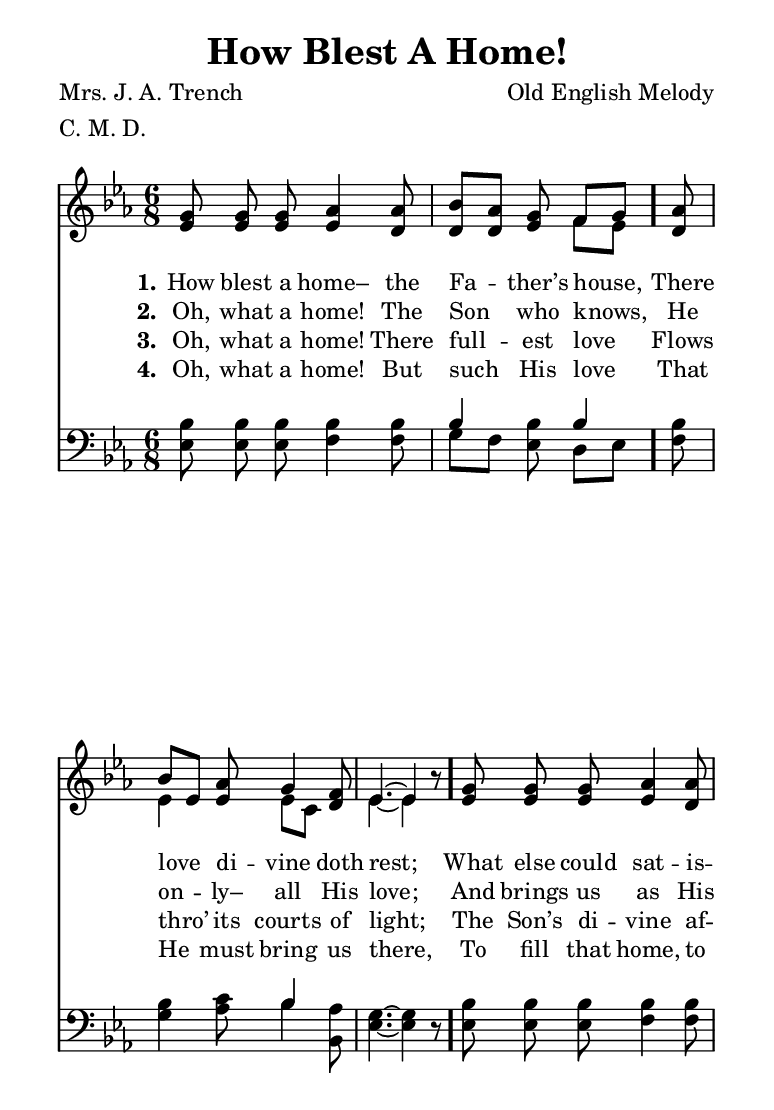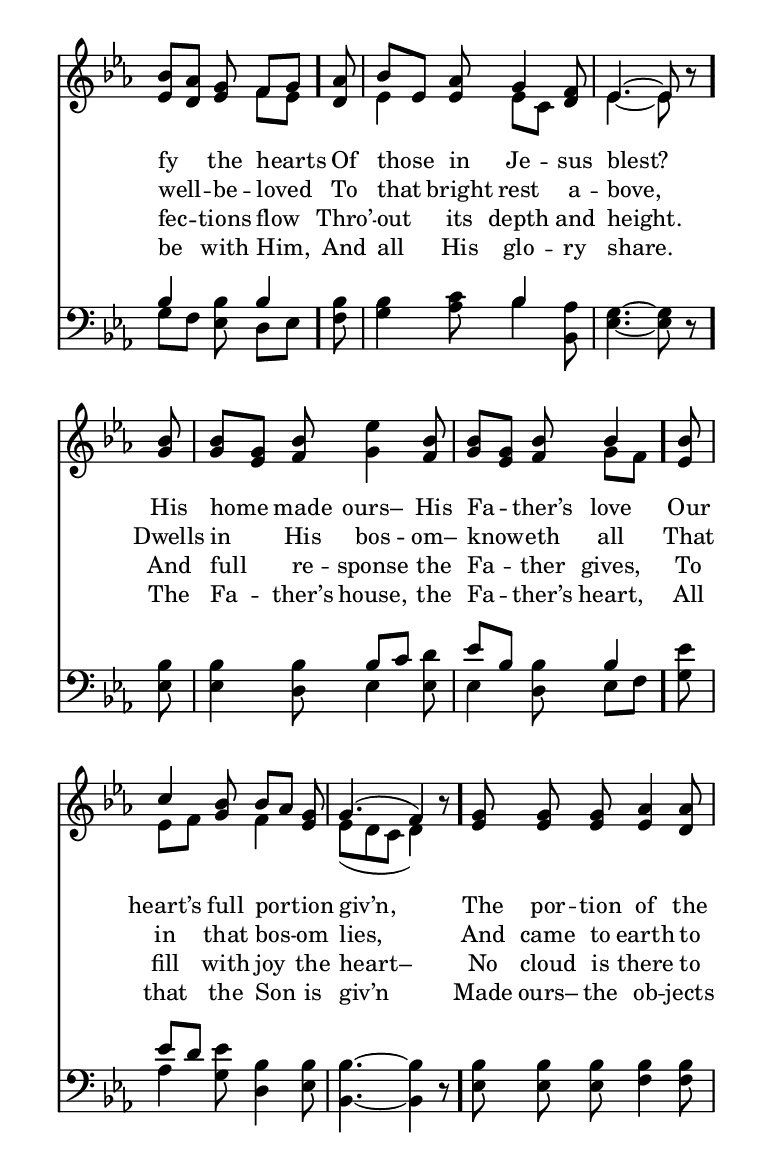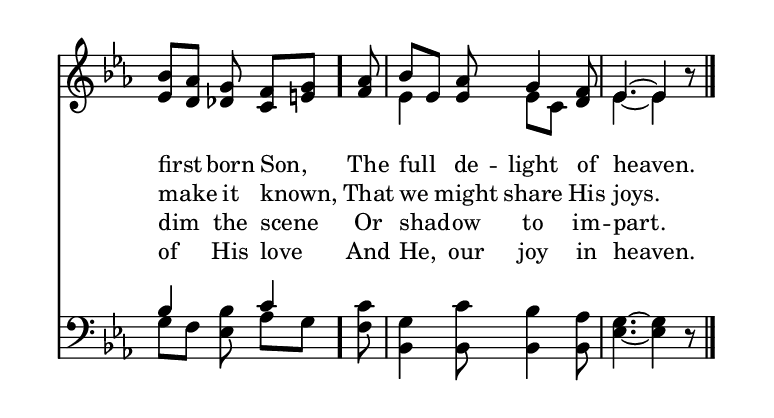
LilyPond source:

\include "common/global.ily"
\paper {
  \include "common/paper.ily"
}

\header{
  hymnnumber = "202"
  title = "How Blest A Home!"
  tunename = "Prospect"
  meter = "C. M. D."
  poet = "Mrs. J. A. Trench"
  composer = "Old English Melody"
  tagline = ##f
}

global = {
  \include "common/overrides.ily"
  \override Staff.TimeSignature.style = #'numbered
  \time 6/8
  \override Score.MetronomeMark.transparent = ##t % hide all fermata changes too
  \tempo 8=120
  \key ees \major
  \autoBeamOff
}

notesSoprano = {
\global
\relative c'' {

  g8 g g aes4 aes8 | bes8[ aes] g f[ g]
  aes8 | bes[ ees,] aes g4 f8 | ees4. ~ ees4 r8 \eogbreak
  g8 g g aes4 aes8 | bes8[ aes] g f[ g]
  aes8 | bes[ ees,] aes g4 f8 | ees4. ~ ees8 r8 \eogbreak
  bes'8 | bes[ g] bes ees4 bes8 | bes8[ g] bes bes4
  bes8 | c4 bes8 bes[ aes] g | g4.( f4) r8 \eogbreak
  g8 g g aes4 aes8 | bes8[ aes] g f[ g]
  aes8 | bes[ ees,] aes g4 f8 | ees4. ~ ees4 r8

  \bar "|."

}
}

notesAlto = {
\global
\relative e' {

  ees8 ees ees ees4 d8 | d8[ d] ees f[ ees]
  d8 | ees4 ees8 ees8[ c] d | ees4. ~ ees4 r8
  ees8 ees ees ees4 d8 | ees8[ d] ees f[ ees]
  d8 | ees4 ees8 ees8[ c] d | ees4. ~ ees8 r8
  g8 | g[ ees] f g4 f8 | g8[ ees] f g[ f]
  ees8 | ees[ f] g f4 ees8 | ees8([ d c] d4) r8
  ees8 ees ees ees4 d8 | ees8[ d] des c[ e]
  f8 | ees4 ees8 ees8[ c] d | ees4. ~ ees4 r8

}
}

notesTenor = {
\global
\relative a {

  bes8 bes bes bes4 bes8 | bes4 bes8 bes4
  bes8 | bes4 c8 bes4 aes8 | g4. ~ g4 r8
  bes8 bes bes bes4 bes8 | bes4 bes8 bes4
  bes8 | bes4 c8 bes4 aes8 | g4. ~ g8 r8
  bes8 | bes4 bes8 bes[ c] d | ees[ bes] bes bes4
  ees8 | ees[ d] ees bes4 bes8 | bes4. ~ bes4 r8
  bes8 bes bes bes4 bes8 | bes4 bes8 c4
  c8 | g4 c8 bes4 aes8 | g4. ~ g4 r8

}
}

notesBass = {
\global
\relative f {

  ees8 ees ees f4 f8 | g[ f] ees d[ ees]
  f8 | g4 aes8 bes4 bes,8 | ees4. ~ ees4 r8
  ees8 ees ees f4 f8 | g[ f] ees d[ ees]
  f8 | g4 aes8 bes4 bes,8 | ees4. ~ ees8 r8
  ees8 | ees4 d8 ees4 ees8 | ees4 d8 ees[ f]
  g8 | aes4 g8 d4 ees8 | bes4. ~ bes4 r8
  ees8 ees ees f4 f8 | g[ f] ees aes[ g]
  f8 | bes,4 bes8 bes4 bes8 | ees4. ~ ees4 r8

}
}

wordsA = \lyricmode {
\set stanza = "1."

How blest a home– the Fa -- ther’s house, \bar "."
There love di -- vine doth rest; \bar "."
What else could sat -- is -- fy the hearts \bar "."
Of those in Je -- sus blest? \bar "."
His home made ours– His Fa -- ther’s love \bar "."
Our heart’s full por -- tion giv’n, \bar "."
The por -- tion of the first -- born Son, \bar "."
The full de -- light of heaven. \bar "."

}

wordsB = \lyricmode {
\set stanza = "2."

Oh, what a home! The Son who knows,
He on -- ly– all His love;
And brings us as His well -- be -- loved
To that bright rest a -- bove,
Dwells in His bos -- om– know -- eth all
That in that bos -- om lies,
And came to earth to make it known,
That we might share His joys.

}

wordsC = \lyricmode {
\set stanza = "3."

Oh, what a home! There full -- est love
Flows thro’ its courts of light;
The Son’s di -- vine af -- fec -- tions flow
Thro’ -- out its depth and height.
And full re -- sponse the Fa -- ther gives,
To fill with joy the heart–
No cloud is there to dim the scene
Or shad -- ow to im -- part.

}

wordsD = \lyricmode {
\set stanza = "4."

Oh, what a home! But such His love
That He must bring us there,
To fill that home, to be with Him,
And all His glo -- ry share.
The Fa -- ther’s house, the Fa -- ther’s heart,
All that the Son is giv’n
Made ours– the ob -- jects of His love
And He, our joy in heaven.

}

\score {
  \context ChoirStaff <<
    \context Staff = upper <<
      \set Staff.autoBeaming = ##f
      \set ChoirStaff.systemStartDelimiter = #'SystemStartBar
      \set ChoirStaff.printPartCombineTexts = ##f
      \partcombine #'(2 . 9) \notesSoprano \notesAlto
      \context NullVoice = sopranos { \voiceOne << \notesSoprano >> }
      \context NullVoice = altos { \voiceTwo << \notesAlto >> }
      \context Lyrics = one   \lyricsto sopranos \wordsA
      \context Lyrics = two   \lyricsto sopranos \wordsB
      \context Lyrics = three \lyricsto sopranos \wordsC
      \context Lyrics = four  \lyricsto sopranos \wordsD
    >>
    \context Staff = men <<
      \set Staff.autoBeaming = ##f
      \clef bass
      \set ChoirStaff.printPartCombineTexts = ##f
      \partcombine #'(2 . 9) \notesTenor \notesBass
      \context NullVoice = tenors { \voiceOne << \notesTenor >> }
      \context NullVoice = basses { \voiceTwo << \notesBass >> }
    >>
  >>
  \layout {
    \include "common/layout.ily"
  }
  \midi{
    \include "common/midi.ily"
  }
}

\version "2.19.49"  % necessary for upgrading to future LilyPond versions.

% vi:set et ts=2 sw=2 ai nocindent syntax=lilypond:
